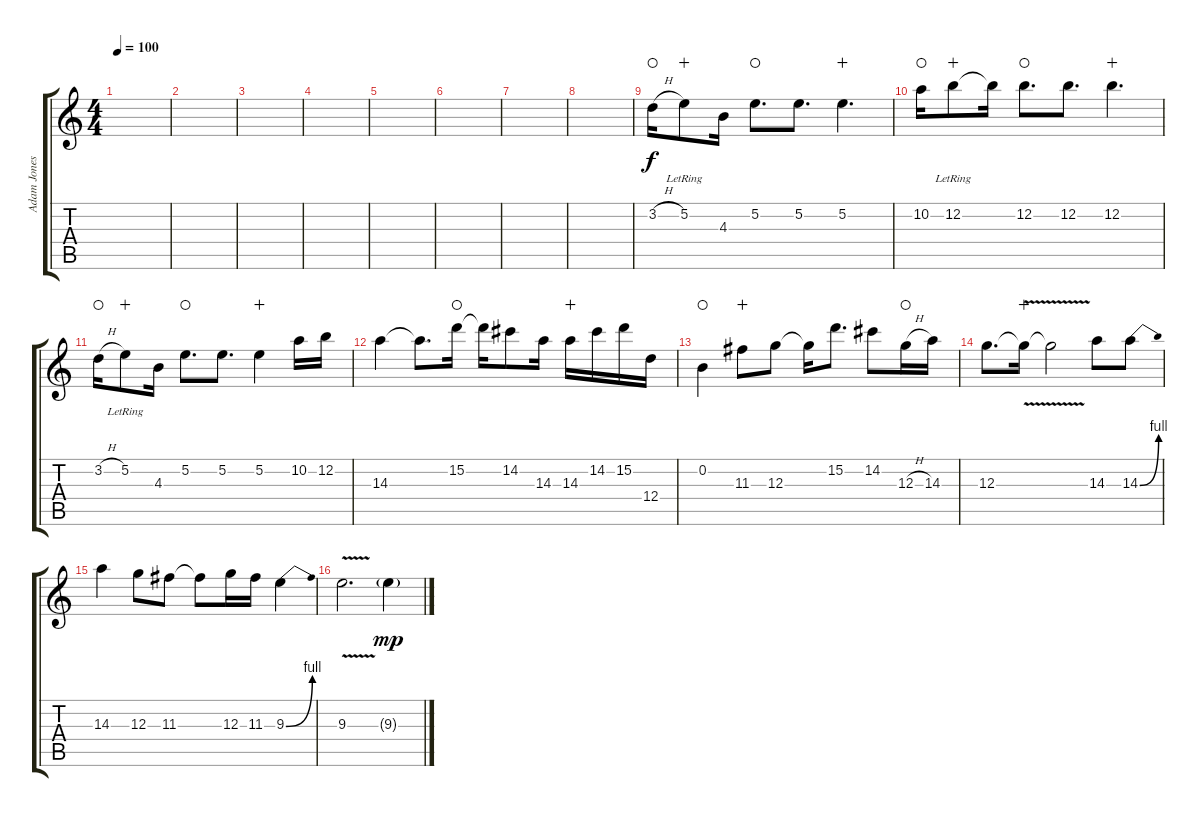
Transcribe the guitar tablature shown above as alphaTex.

\track ("Adam Jones (Lead)" "Adam Jones") {instrument distortionguitar}
\staff {score tabs}
\tuning (E4 B3 G3 D3 A2 E2) {hide}
\ts (4 4)
\tempo 100
\clef g2
\ks c
|
|
|
|
|
|
|
|
3.2{h}.16{volume 3 waho} 5.2{lr}.8{wahc} 4.3.16 5.2.8{d waho} 5.2.8{d} 5.2.4{d wahc} |
10.2.16{waho} 12.2{lr}.8{wahc} 12.2{t}.16 12.2.8{d waho} 12.2.8{d} 12.2.4{d wahc} |
3.2{h}.16{waho} 5.2{lr}.8{wahc} 4.3.16 5.2.8{d waho} 5.2.8{d} 5.2.4{wahc} 10.2.16 12.2.16 |
14.3.4 14.3{t}.8{d} 15.2.16{waho} 15.2{t}.16 14.2.8 14.3.16 14.3.16{wahc} 14.2.16 15.2.16 12.4.16 |
0.2.4{waho} 11.3.8{wahc} 12.3.8 12.3{t}.16 15.2.8{d} 14.2.8 12.3{h}.16{waho} 14.3.16 |
12.3.8{d} 12.3{v t}.16{wahc} 12.3{t}.2 14.3.8 14.3{be (bend 0 0 60 4)}.8 |
14.3.4 12.3.8 11.3.8 11.3{t}.8 12.3.16 11.3.16 9.3{be (bend 0 0 60 4)}.4 |
9.3{v}.2{d} 9.3{g}.4{dy mp}
